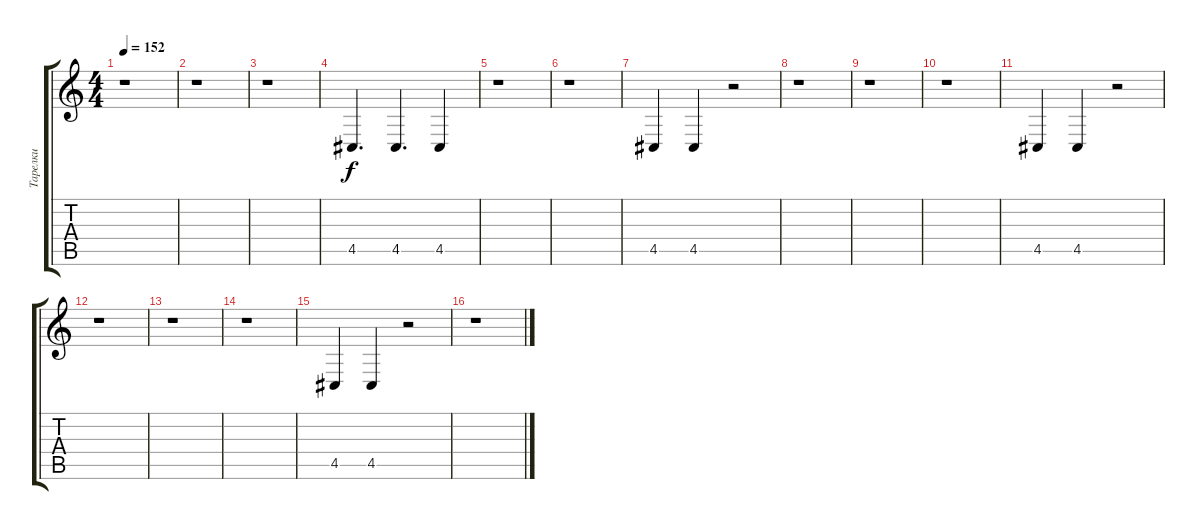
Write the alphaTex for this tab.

\track ("Тарелки" "Тарелки") {instrument acousticgrandpiano}
\staff {score tabs}
\tuning (E4 B3 G3 D3 A2 E2) {hide}
\ts (4 4)
\tempo 152
\clef g2
\ks c
r.1{dy mf} |
r.1 |
r.1 |
4.5.4{d dy f} 4.5.4{d} 4.5.4 |
r.1 |
r.1 |
4.5.4 4.5.4 r.2 |
r.1 |
r.1 |
r.1 |
4.5.4 4.5.4 r.2 |
r.1 |
r.1 |
r.1 |
4.5.4 4.5.4 r.2 |
r.1
